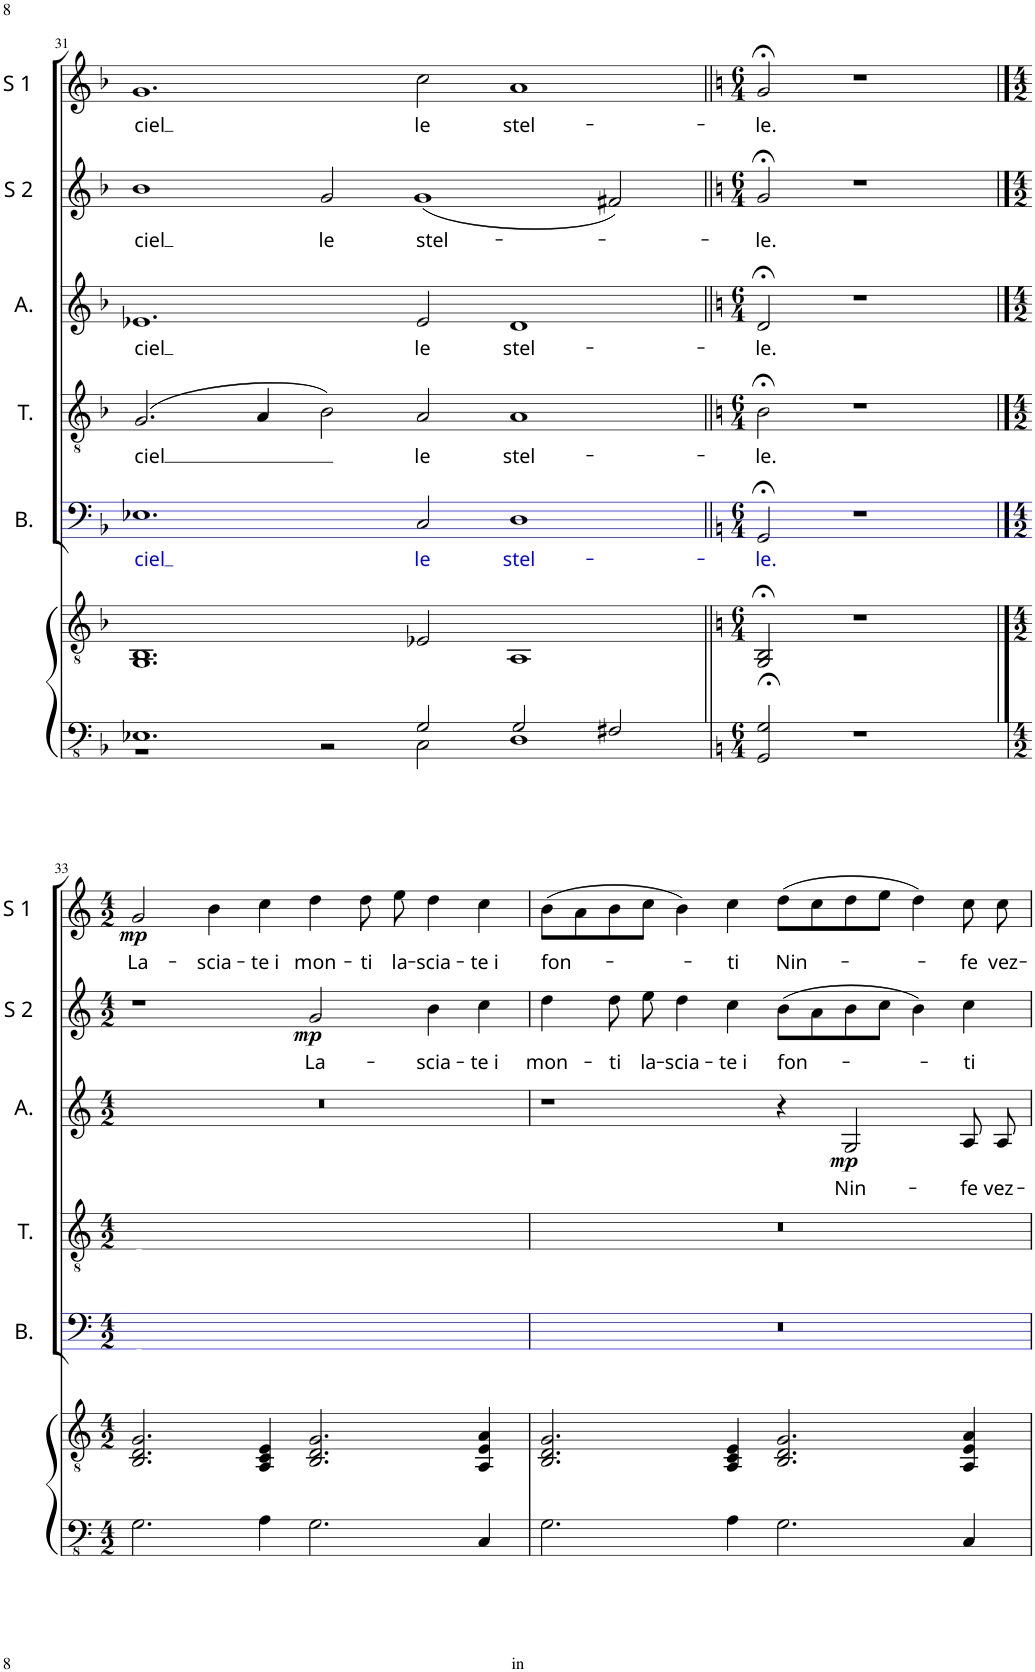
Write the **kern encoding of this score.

**kern	**kern	**kern	**text	**kern	**text	**kern	**text	**dynam	**kern	**text	**dynam	**kern	**text	**dynam
*part6	*part6	*part5	*part5	*part4	*part4	*part3	*part3	*part3	*part2	*part2	*part2	*part1	*part1	*part1
*staff7	*staff6	*staff5	*staff5	*staff4	*staff4	*staff3	*staff3	*staff3	*staff2	*staff2	*staff2	*staff1	*staff1	*staff1
*I"Piano	*	*I"B.	*	*I"T.	*	*I"A.	*	*	*I"S 2	*	*	*I"S 1	*	*
*I'Pno	*	*I'B.	*	*I'T.	*	*I'A.	*	*	*I'S 2	*	*	*I'S 1	*	*
!!LO:PB:g=z
*clefFv4	*clefGv2	*clefF4	*	*clefGv2	*	*clefG2	*	*	*clefG2	*	*	*clefG2	*	*
*k[b-]	*k[b-]	*k[b-]	*	*k[b-]	*	*k[b-]	*	*	*k[b-]	*	*	*k[b-]	*	*
*M6/2	*M6/2	*M6/2	*	*M6/2	*	*M6/2	*	*	*M6/2	*	*	*M6/2	*	*
=31	=31	=31	=31	=31	=31	=31	=31	=31	=31	=31	=31	=31	=31	=31
*^	*	*	*	*	*	*	*	*	*	*	*	*	*	*
!	!	!	!	!LO:LY:b:color=#0000FF	!	!LO:LY:b	!	!LO:LY:b	!	!	!LO:LY:b	!	!	!LO:LY:b	!
1.EE-X	1r	1.GG 1.BB-	1.E-X	ciel	(2.G/	ciel	1.e-X	ciel	.	1b-	ciel	.	1.g	ciel	.
.	.	.	.	.	4A/	.	.	.	.	.	.	.	.	.	.
!	!	!	!	!	!	!	!	!	!	!	!LO:LY:b	!	!	!	!
.	2r	.	.	.	2B-\)	.	.	.	.	2g/	le	.	.	.	.
!	!	!	!	!LO:LY:b:color=#0000FF	!	!LO:LY:b	!	!LO:LY:b	!	!	!LO:LY:b	!	!	!LO:LY:b	!
2GG/	2CC\	2E-X/	2C/	le	2A/	le	2e-/	le	.	(1g	stel-	.	2cc\	le	.
!	!	!	!	!LO:LY:b:color=#0000FF	!	!LO:LY:b	!	!LO:LY:b	!	!	!	!	!	!LO:LY:b	!
2GG/	1DD	1AA	1D	stel-	1A	stel-	1d	stel-	.	.	.	.	1a	stel-	.
2FF#X/	.	.	.	.	.	.	.	.	.	2f#X/)	.	.	.	.	.
*v	*v	*	*	*	*	*	*	*	*	*	*	*	*	*	*
=32||	=32||	=32||	=32||	=32||	=32||	=32||	=32||	=32||	=32||	=32||	=32||	=32||	=32||	=32||
*k[]	*k[]	*k[]	*	*k[]	*	*k[]	*	*	*k[]	*	*	*k[]	*	*
*M6/4	*M6/4	*M6/4	*	*M6/4	*	*M6/4	*	*	*M6/4	*	*	*M6/4	*	*
!	!	!	!LO:LY:b:color=#0000FF	!	!LO:LY:b	!	!LO:LY:b	!	!	!LO:LY:b	!	!	!LO:LY:b	!
2GGG/;< 2GG/;<	2GG/;< 2BB/;<	2GG;</	-le.	2B;<\	-le.	2d;</	-le.	.	2g;</	-le.	.	2g;</	-le.	.
1r	1r	1r	.	1r	.	1r	.	.	1r	.	.	1r	.	.
!!LO:LB:g=z
==33	==33	==33	==33	==33	==33	==33	==33	==33	==33	==33	==33	==33	==33	==33
*k[]	*k[]	*k[]	*	*k[]	*	*k[]	*	*	*k[]	*	*	*k[]	*	*
*M4/2	*M4/2	*M4/2	*	*M4/2	*	*M4/2	*	*	*M4/2	*	*	*M4/2	*	*
!	!	!	!	!	!	!	!	!	!	!	!	!	!LO:LY:b	!LO:DY:b
2.GG\	2.BB/ 2.D/ 2.G/	0FF!i	.	0D!i	.	0r	.	.	1r	.	.	2g/	La-	mp
!	!	!	!	!	!	!	!	!	!	!	!	!	!LO:LY:b	!
.	.	.	.	.	.	.	.	.	.	.	.	4b\	-scia-	.
!	!	!	!	!	!	!	!	!	!	!	!	!	!LO:LY:b	!
4AA\	4AA/ 4C/ 4E/	.	.	.	.	.	.	.	.	.	.	4cc\	-te i	.
!	!	!	!	!	!	!	!	!	!	!LO:LY:b	!LO:DY:b	!	!LO:LY:b	!
2.GG\	2.BB/ 2.D/ 2.G/	.	.	.	.	.	.	.	2g/	La-	mp	4dd\	mon-	.
!	!	!	!	!	!	!	!	!	!	!	!	!	!LO:LY:b	!
.	.	.	.	.	.	.	.	.	.	.	.	8dd\	-ti	.
!	!	!	!	!	!	!	!	!	!	!	!	!	!LO:LY:b	!
.	.	.	.	.	.	.	.	.	.	.	.	8ee\	la-	.
!	!	!	!	!	!	!	!	!	!	!LO:LY:b	!	!	!LO:LY:b	!
.	.	.	.	.	.	.	.	.	4b\	-scia-	.	4dd\	-scia-	.
!	!	!	!	!	!	!	!	!	!	!LO:LY:b	!	!	!LO:LY:b	!
4CC/	4AA/ 4E/ 4A/	.	.	.	.	.	.	.	4cc\	-te i	.	4cc\	-te i	.
=34	=34	=34	=34	=34	=34	=34	=34	=34	=34	=34	=34	=34	=34	=34
!	!	!	!	!	!	!	!	!	!	!LO:LY:b	!	!	!LO:LY:b	!
2.GG\	2.BB/ 2.D/ 2.G/	0r	.	0r	.	1r	.	.	4dd\	mon-	.	(8b\L	fon-	.
.	.	.	.	.	.	.	.	.	.	.	.	8a\	.	.
!	!	!	!	!	!	!	!	!	!	!LO:LY:b	!	!	!	!
.	.	.	.	.	.	.	.	.	8dd\	-ti	.	8b\	.	.
!	!	!	!	!	!	!	!	!	!	!LO:LY:b	!	!	!	!
.	.	.	.	.	.	.	.	.	8ee\	la-	.	8cc\J	.	.
!	!	!	!	!	!	!	!	!	!	!LO:LY:b	!	!	!	!
.	.	.	.	.	.	.	.	.	4dd\	-scia-	.	4b\)	.	.
!	!	!	!	!	!	!	!	!	!	!LO:LY:b	!	!	!LO:LY:b	!
4AA\	4AA/ 4C/ 4E/	.	.	.	.	.	.	.	4cc\	-te i	.	4cc\	-ti	.
!	!	!	!	!	!	!	!	!	!	!LO:LY:b	!	!	!LO:LY:b	!
2.GG\	2.BB/ 2.D/ 2.G/	.	.	.	.	4r	.	.	(8b\L	fon-	.	(8dd\L	Nin-	.
.	.	.	.	.	.	.	.	.	8a\	.	.	8cc\	.	.
!	!	!	!	!	!	!	!LO:LY:b	!LO:DY:b	!	!	!	!	!	!
.	.	.	.	.	.	2G/	Nin-	mp	8b\	.	.	8dd\	.	.
.	.	.	.	.	.	.	.	.	8cc\J	.	.	8ee\J	.	.
.	.	.	.	.	.	.	.	.	4b\)	.	.	4dd\)	.	.
!	!	!	!	!	!	!	!LO:LY:b	!	!	!LO:LY:b	!	!	!LO:LY:b	!
4CC/	4AA/ 4E/ 4A/	.	.	.	.	8A/L	-fe	.	4cc\	-ti	.	8cc\	-fe	.
!	!	!	!	!	!	!	!LO:LY:b	!	!	!	!	!	!LO:LY:b	!
.	.	.	.	.	.	8A/J	vez-	.	.	.	.	8cc\	vez-	.
=	=	=	=	=	=	=	=	=	=	=	=	=	=	=
*-	*-	*-	*-	*-	*-	*-	*-	*-	*-	*-	*-	*-	*-	*-
